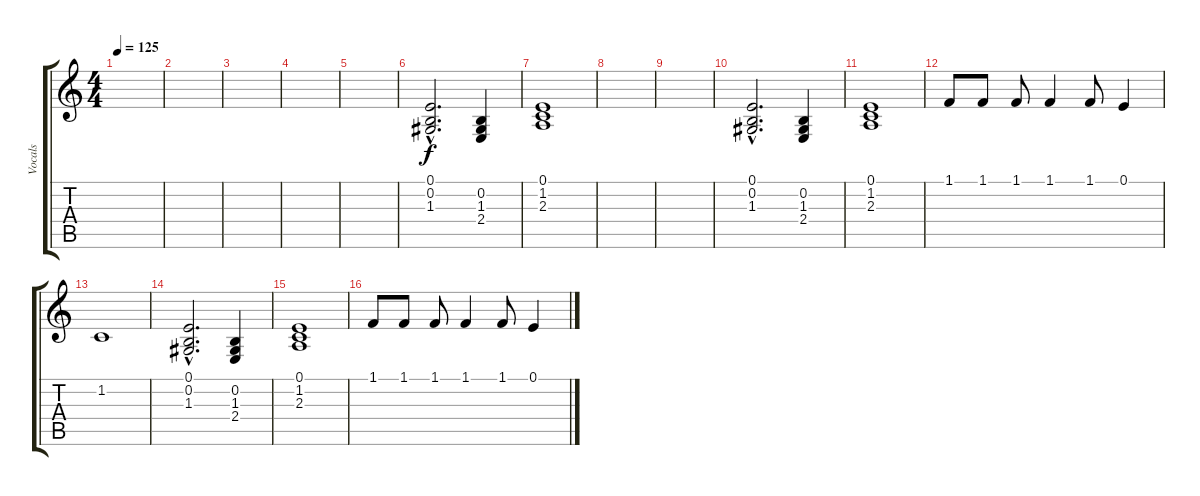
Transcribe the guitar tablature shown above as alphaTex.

\track ("Vocals" "Vocals") {instrument choiraahs}
\staff {score tabs}
\tuning (E4 B3 G3 D3 A2 E2) {hide}
\ts (4 4)
\tempo 125
\clef g2
\ks c
|
|
|
|
|
(0.1{hac} 0.2{hac} 1.3{hac}).2{d} (0.2 1.3 2.4).4 |
(0.1 1.2 2.3).1 |
|
|
(0.1{hac} 0.2{hac} 1.3{hac}).2{d} (0.2 1.3 2.4).4 |
(0.1 1.2 2.3).1 |
1.1.8 1.1.8 1.1.8 1.1.4 1.1.8 0.1.4 |
1.2.1 |
(0.1{hac} 0.2{hac} 1.3{hac}).2{d} (0.2 1.3 2.4).4 |
(0.1 1.2 2.3).1 |
1.1.8 1.1.8 1.1.8 1.1.4 1.1.8 0.1.4
